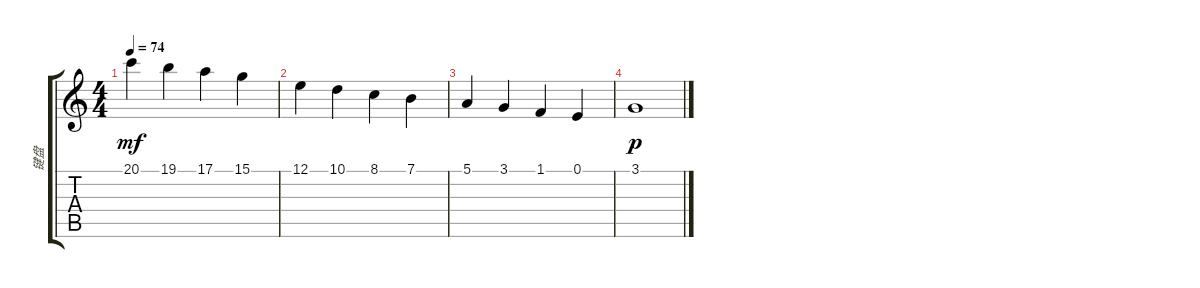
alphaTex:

\track ("键盘" "键盘") {instrument synthstrings1}
\staff {score tabs}
\tuning (E4 B3 G3 D3 A2 E2) {hide}
\ts (4 4)
\tempo 74
\clef g2
\ks c
20.1.4{dy mf} 19.1.4 17.1.4 15.1.4 |
12.1.4 10.1.4 8.1.4 7.1.4 |
5.1.4 3.1.4 1.1.4 0.1.4 |
3.1.1{dy p}
